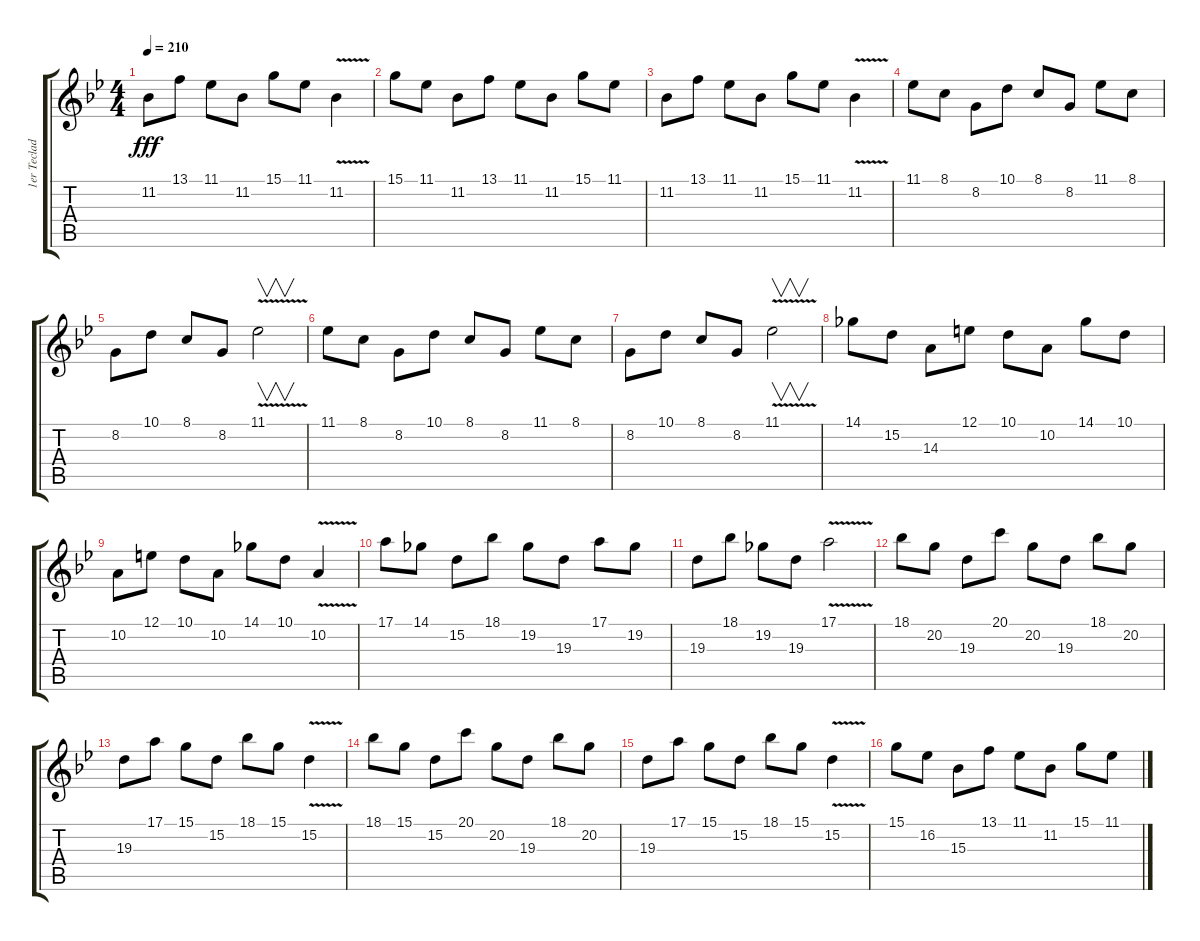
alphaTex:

\track ("1er Teclado" "1er Teclad") {instrument lead2sawtooth}
\staff {score tabs}
\tuning (E4 B3 G3 D3 A2 E2) {hide}
\ts (4 4)
\tempo 210
\clef g2
\ks gminor
11.2.8{dy fff} 13.1.8 11.1.8 11.2.8 15.1.8 11.1.8 11.2{v}.4 |
15.1.8 11.1.8 11.2.8 13.1.8 11.1.8 11.2.8 15.1.8 11.1.8 |
11.2.8 13.1.8 11.1.8 11.2.8 15.1.8 11.1.8 11.2{v}.4 |
11.1.8 8.1.8 8.2.8 10.1.8 8.1.8 8.2.8 11.1.8 8.1.8 |
8.2.8 10.1.8 8.1.8 8.2.8 11.1{v}.2{v} |
11.1.8 8.1.8 8.2.8 10.1.8 8.1.8 8.2.8 11.1.8 8.1.8 |
8.2.8 10.1.8 8.1.8 8.2.8 11.1{v}.2{v} |
14.1.8 15.2.8 14.3.8 12.1.8 10.1.8 10.2.8 14.1.8 10.1.8 |
10.2.8 12.1.8 10.1.8 10.2.8 14.1.8 10.1.8 10.2{v}.4 |
17.1.8 14.1.8 15.2.8 18.1.8 19.2.8 19.3.8 17.1.8 19.2.8 |
19.3.8 18.1.8 19.2.8 19.3.8 17.1{v}.2 |
18.1.8 20.2.8 19.3.8 20.1.8 20.2.8 19.3.8 18.1.8 20.2.8 |
19.3.8 17.1.8 15.1.8 15.2.8 18.1.8 15.1.8 15.2{v}.4 |
18.1.8 15.1.8 15.2.8 20.1.8 20.2.8 19.3.8 18.1.8 20.2.8 |
19.3.8 17.1.8 15.1.8 15.2.8 18.1.8 15.1.8 15.2{v}.4 |
15.1.8 16.2.8 15.3.8 13.1.8 11.1.8 11.2.8 15.1.8 11.1.8
